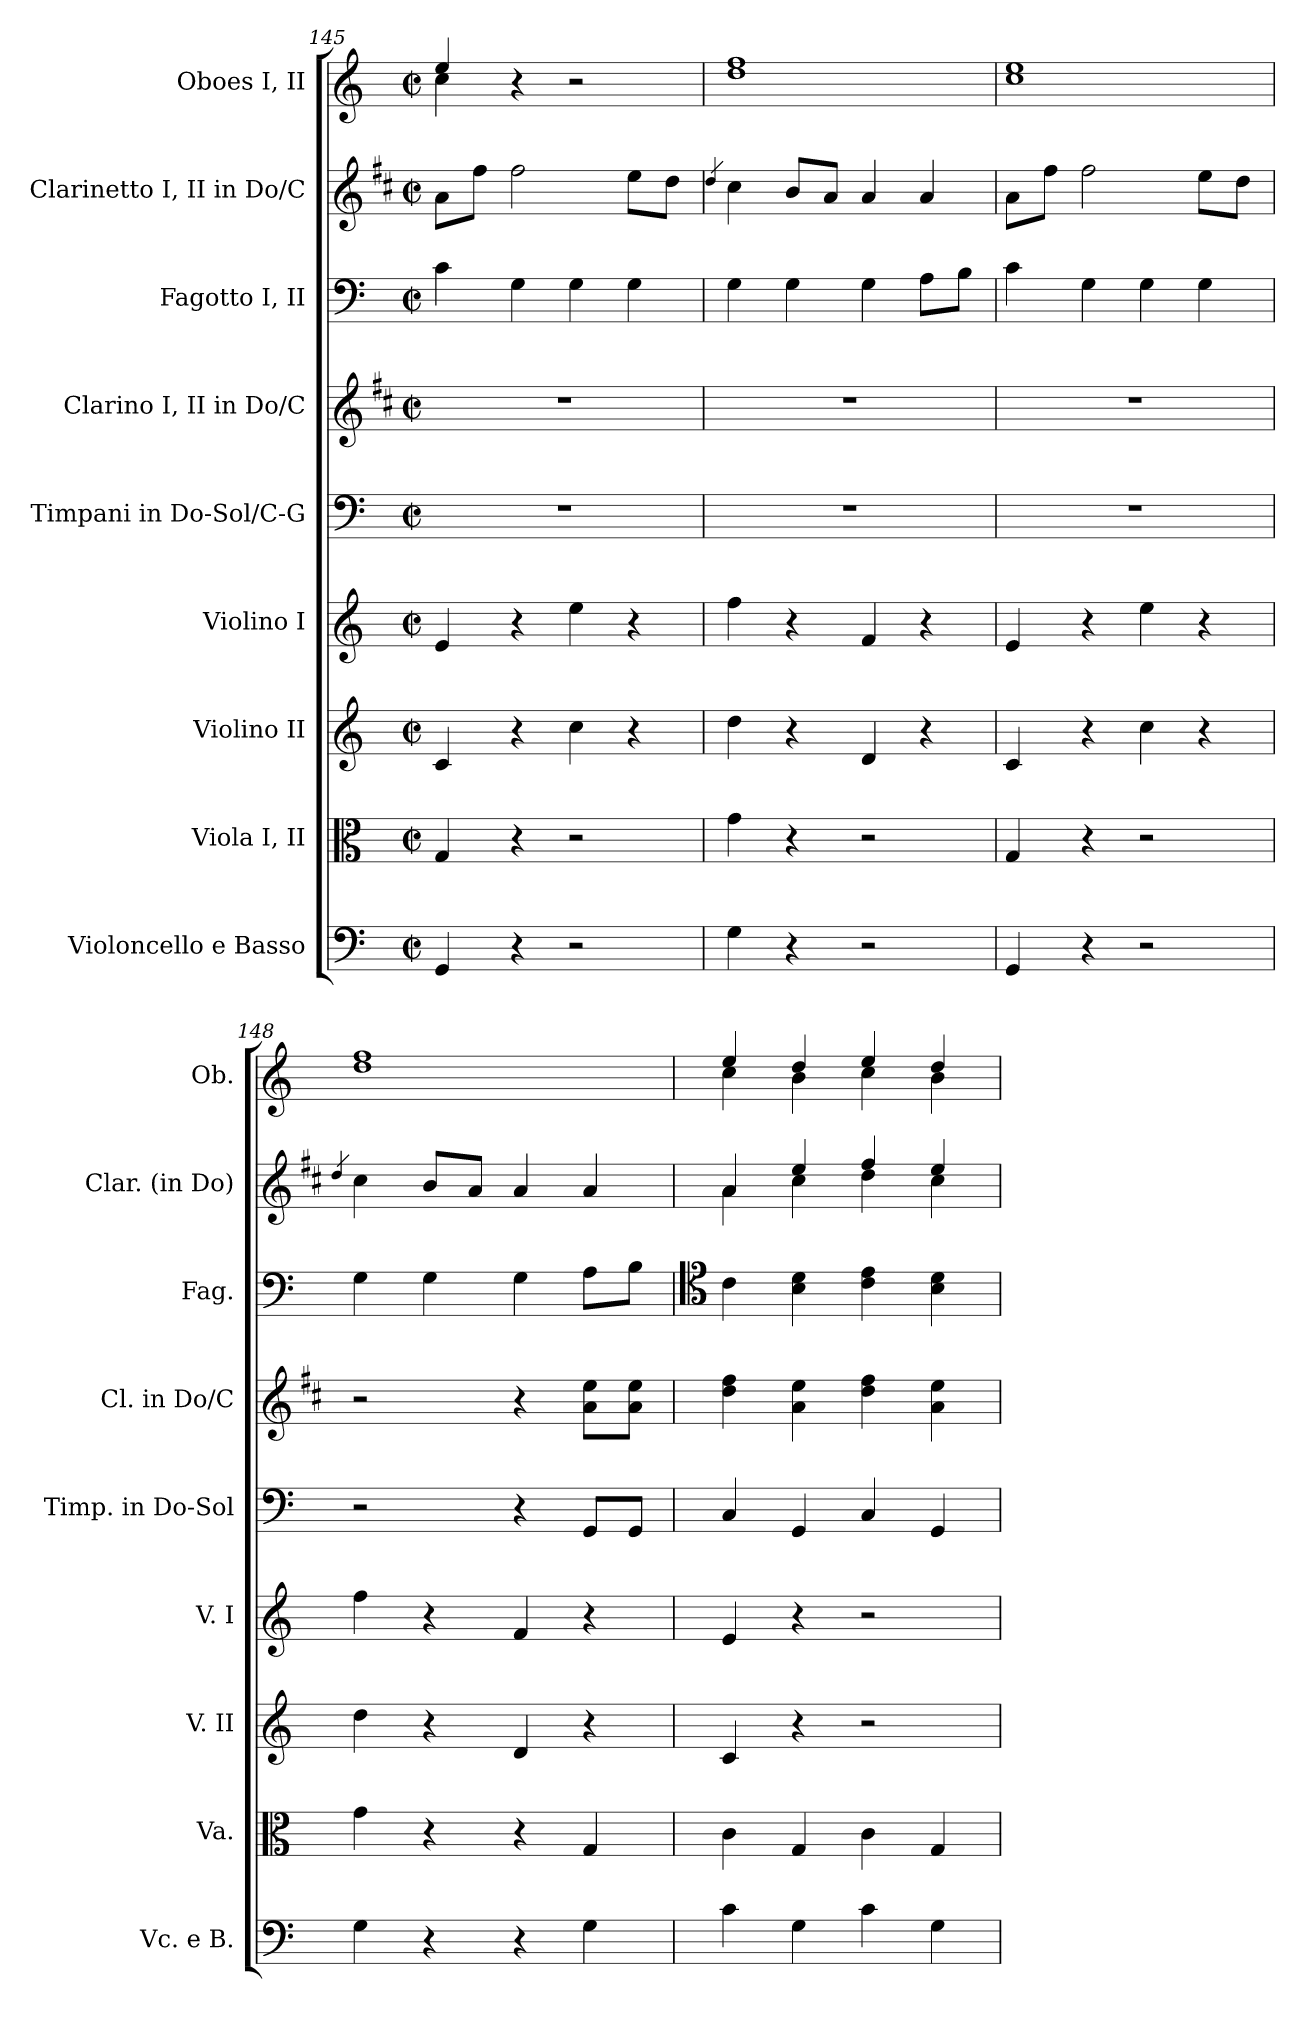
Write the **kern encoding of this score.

**kern	**kern	**kern	**kern	**kern	**kern	**kern	**kern	**kern
*part9	*part8	*part7	*part6	*part5	*part4	*part3	*part2	*part1
*staff9	*staff8	*staff7	*staff6	*staff5	*staff4	*staff3	*staff2	*staff1
*I"Violoncello e Basso	*I"Viola I, II	*I"Violino II	*I"Violino I	*I"Timpani in Do-Sol/C-G	*I"Clarino I, II in Do/C	*I"Fagotto I, II	*I"Clarinetto I, II in Do/C	*I"Oboes I, II
*I'Vc. e B.	*I'Va.	*I'V. II	*I'V. I	*I'Timp. in Do-Sol	*I'Cl. in Do/C	*I'Fag.	*I'Clar. (in Do)	*I'Ob.
*clefF4	*clefC3	*clefG2	*clefG2	*clefF4	*clefG2	*clefF4	*clefG2	*clefG2
*	*	*	*	*	*ITrd1c2	*	*ITrd1c2	*
*k[]	*k[]	*k[]	*k[]	*k[]	*k[]	*k[]	*k[]	*k[]
*M2/2	*M2/2	*M2/2	*M2/2	*M2/2	*M2/2	*M2/2	*M2/2	*M2/2
*met(c|)	*met(c|)	*met(c|)	*met(c|)	*met(c|)	*met(c|)	*met(c|)	*met(c|)	*met(c|)
=145	=145	=145	=145	=145	=145	=145	=145	=145
*	*	*	*	*	*	*	*	*^
4GGi/	4Gi/	4cj/	4eZ/	1r	1r	4cj\	8gi\L	4eeZ/	4ccj\
.	.	.	.	.	.	.	8ee\J	.	.
4r	4r	4r	4r	.	.	4GZ\	2eej\	4r	4ryy
2r	2r	4ccj\	4eeZ\	.	.	4Gi\	.	2r	2ryy
.	.	4r	4r	.	.	4G\	8dd\L	.	.
.	.	.	.	.	.	.	8cc\J	.	.
=146	=146	=146	=146	=146	=146	=146	=146	=146	=146
.	.	.	.	.	.	.	4qcc/	.	.
4Gj\	4gj\	4ddi\	4ffV\	1r	1r	4Gj\	4bZ\	1ffV	1ddi
4r	4r	4r	4r	.	.	4G\	8a/L	.	.
.	.	.	.	.	.	.	8g/J	.	.
2r	2r	4d/	4f/	.	.	4G\	4g/	.	.
.	.	4r	4r	.	.	8A\L	4g/	.	.
.	.	.	.	.	.	8B\J	.	.	.
=147	=147	=147	=147	=147	=147	=147	=147	=147	=147
4GGi/	4Gi/	4cj/	4eZ/	1r	1r	4cj\	8gi\L	1eeZ	1ccj
.	.	.	.	.	.	.	8ee\J	.	.
4r	4r	4r	4r	.	.	4G\	2ee\	.	.
2r	2r	4cc\	4ee\	.	.	4G\	.	.	.
.	.	4r	4r	.	.	4G\	8dd\L	.	.
.	.	.	.	.	.	.	8cc\J	.	.
!!LO:PB:g=z	!!
=148	=148	=148	=148	=148	=148	=148	=148	=148	=148
.	.	.	.	.	.	.	4qcc/	.	.
4Gj\	4gj\	4ddi\	4ffV\	2r	2r	4Gj\	4bZ\	1ffV	1ddi
4r	4r	4r	4r	.	.	4G\	8a/L	.	.
.	.	.	.	.	.	.	8g/J	.	.
4r	4r	4d/	4f/	4r	4r	4G\	4g/	.	.
4G\	4G/	4r	4r	8GG/L	8g\ 8dd\L	8A\L	4g/	.	.
.	.	.	.	8GG/J	8g\ 8dd\J	8B\J	.	.	.
=149	=149	=149	=149	=149	=149	=149	=149	=149	=149
*	*	*	*	*	*	*clefC4	*	*	*
*	*	*	*	*	*	*	*^	*	*
4cj\	4cj\	4cj/	4eZ/	4Cj/	4ccj\ 4eeZ\	4cj\	4gi/	4gi\	4eeZ/	4ccj\
4Gj\	4Gj/	4r	4r	4GGj/	4gj\ 4ddi\	4BZ\ 4di\	4ddi/	4bZ\	4ddi/	4bZ\
4cj\	4cj\	2r	2r	4Cj/	4ccj\ 4eeZ\	4cj\ 4eZ\	4eeZ/	4ccj\	4eeZ/	4ccj\
4Gj\	4Gj/	.	.	4GGj/	4gj\ 4ddi\	4BZ\ 4di\	4ddi/	4bZ\	4ddi/	4bZ\
*	*	*	*	*	*	*	*v	*v	*	*
*	*	*	*	*	*	*	*	*v	*v
=	=	=	=	=	=	=	=	=
*-	*-	*-	*-	*-	*-	*-	*-	*-
